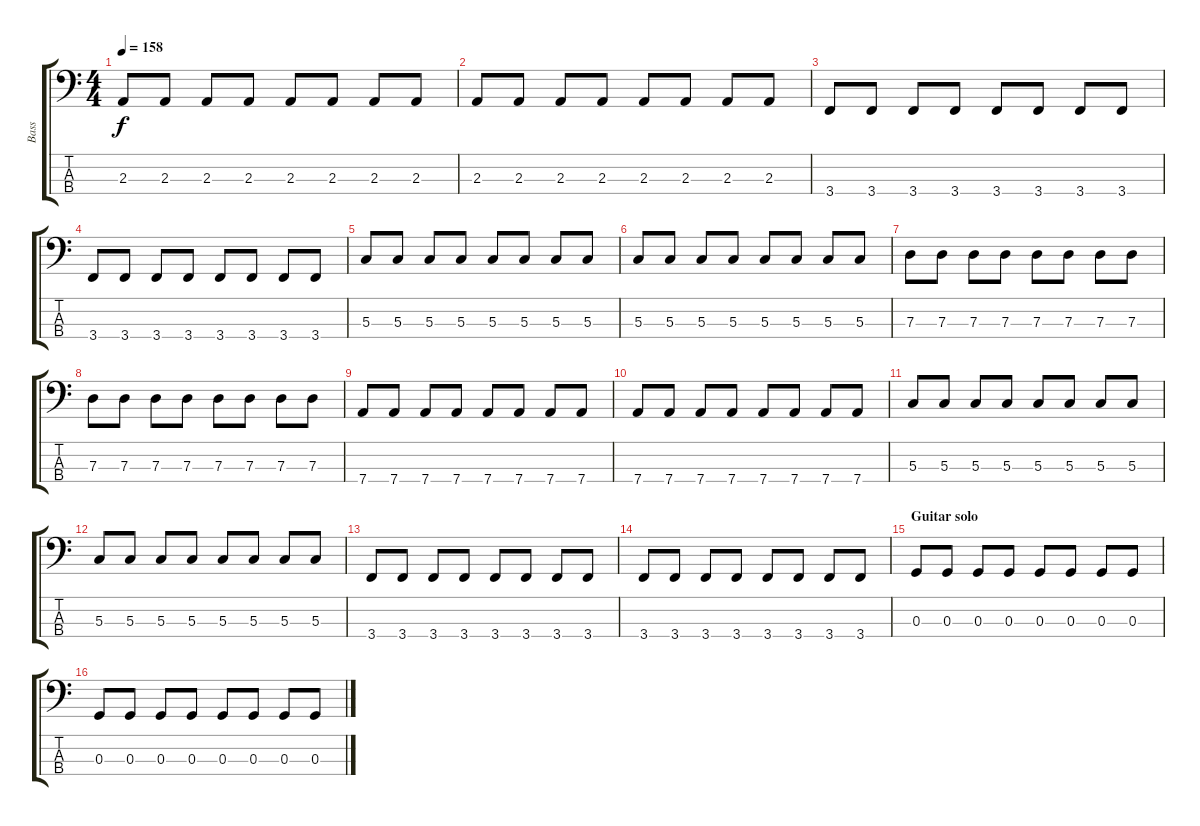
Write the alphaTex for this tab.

\track ("Bass " "Bass ") {instrument electricbasspick}
\staff {score tabs}
\tuning (F2 C2 G1 D1) {hide}
\ts (4 4)
\tempo 158
\clef f4
\ks c
2.3.8{dy f} 2.3.8 2.3.8 2.3.8 2.3.8 2.3.8 2.3.8 2.3.8 |
2.3.8 2.3.8 2.3.8 2.3.8 2.3.8 2.3.8 2.3.8 2.3.8 |
3.4.8 3.4.8 3.4.8 3.4.8 3.4.8 3.4.8 3.4.8 3.4.8 |
3.4.8 3.4.8 3.4.8 3.4.8 3.4.8 3.4.8 3.4.8 3.4.8 |
5.3.8 5.3.8 5.3.8 5.3.8 5.3.8 5.3.8 5.3.8 5.3.8 |
5.3.8 5.3.8 5.3.8 5.3.8 5.3.8 5.3.8 5.3.8 5.3.8 |
7.3.8 7.3.8 7.3.8 7.3.8 7.3.8 7.3.8 7.3.8 7.3.8 |
7.3.8 7.3.8 7.3.8 7.3.8 7.3.8 7.3.8 7.3.8 7.3.8 |
7.4.8 7.4.8 7.4.8 7.4.8 7.4.8 7.4.8 7.4.8 7.4.8 |
7.4.8 7.4.8 7.4.8 7.4.8 7.4.8 7.4.8 7.4.8 7.4.8 |
5.3.8 5.3.8 5.3.8 5.3.8 5.3.8 5.3.8 5.3.8 5.3.8 |
5.3.8 5.3.8 5.3.8 5.3.8 5.3.8 5.3.8 5.3.8 5.3.8 |
3.4.8 3.4.8 3.4.8 3.4.8 3.4.8 3.4.8 3.4.8 3.4.8 |
3.4.8 3.4.8 3.4.8 3.4.8 3.4.8 3.4.8 3.4.8 3.4.8 |
\section ("" "Guitar solo")
0.3.8 0.3.8 0.3.8 0.3.8 0.3.8 0.3.8 0.3.8 0.3.8 |
0.3.8 0.3.8 0.3.8 0.3.8 0.3.8 0.3.8 0.3.8 0.3.8
